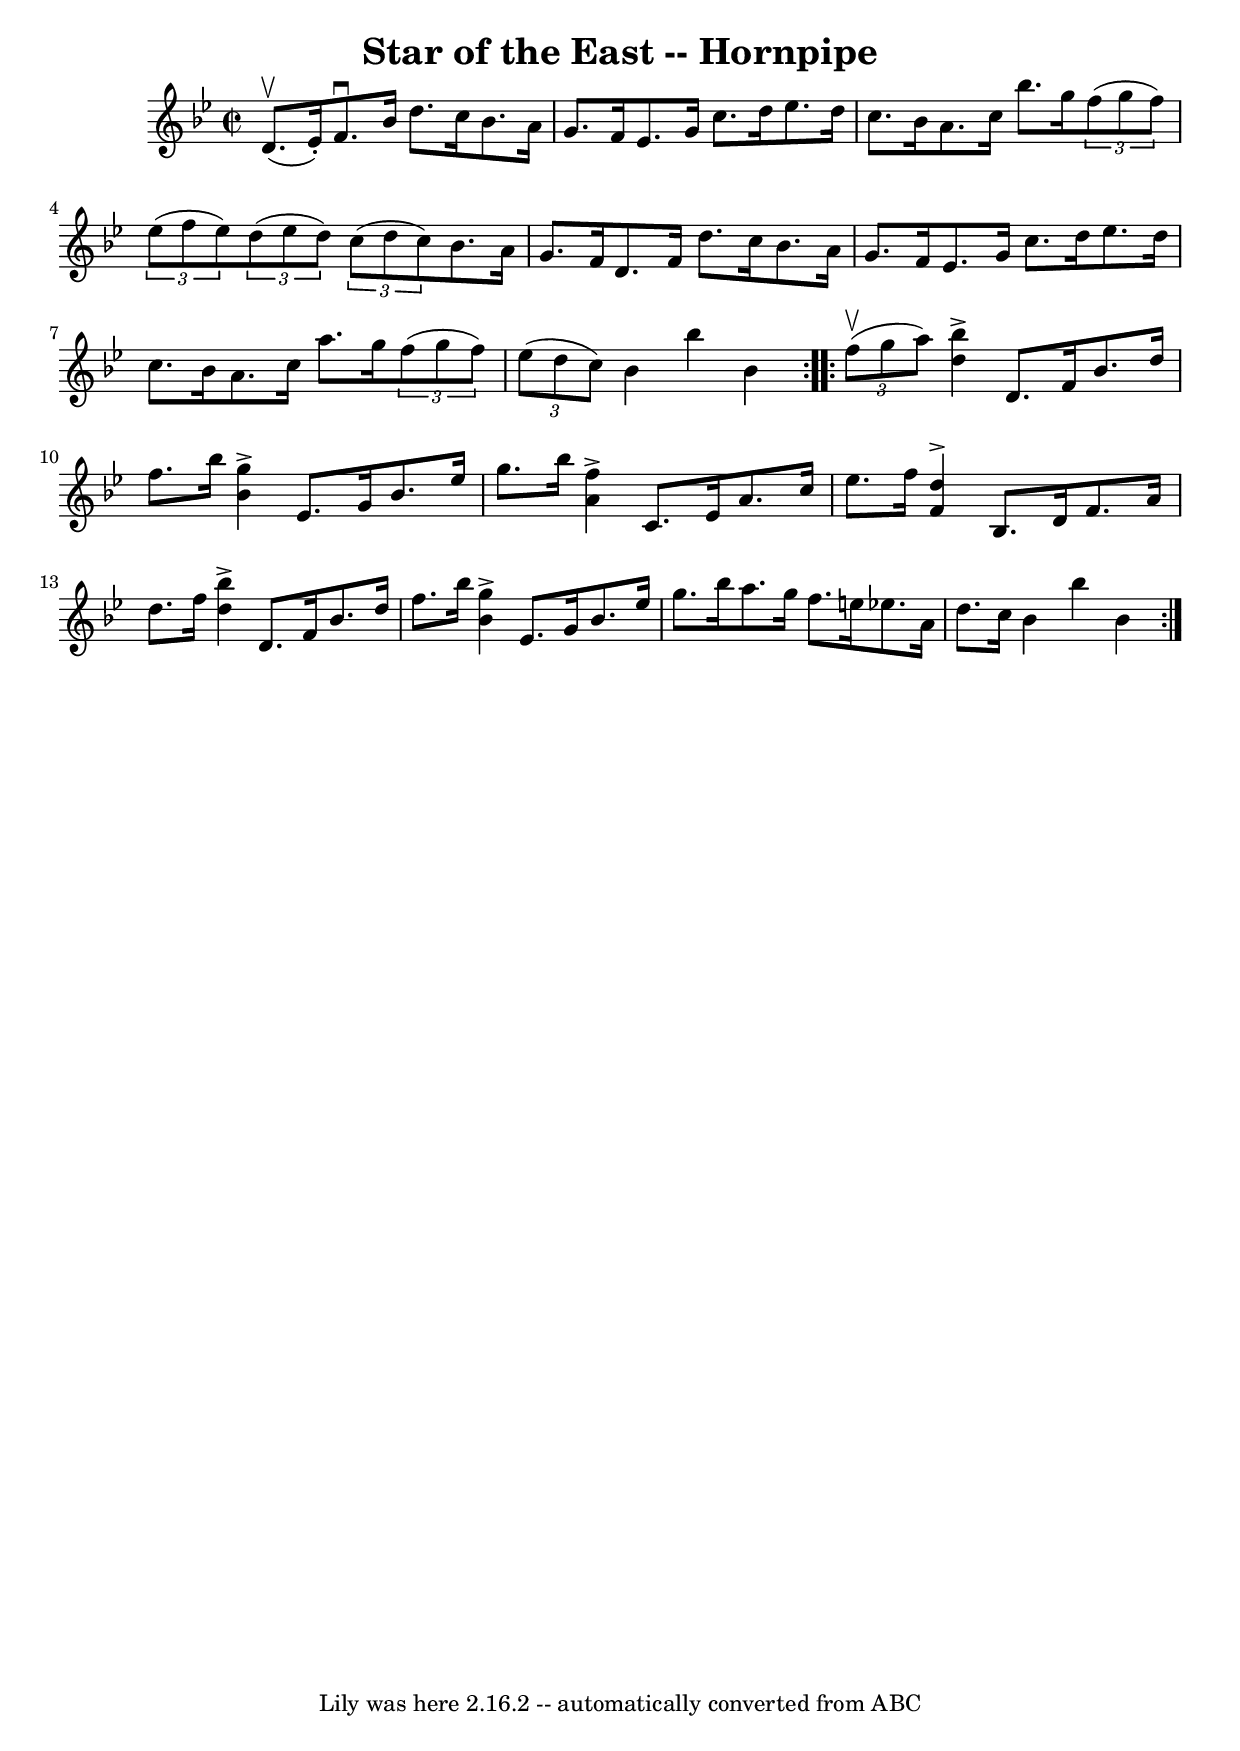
\version "2.16.2"
\include "Mammoth.ily"
\header {
  %% book = "Cole's 1000 Fiddle Tunes"
 crossRefNumber = "1"
 footnotes = ""
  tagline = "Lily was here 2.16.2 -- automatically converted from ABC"
  title = "Star of the East -- Hornpipe"

}
voicedefault =  {



  \repeat volta 2 {

    \override Staff.TimeSignature #'style = #'C
    \time 2/2      \key bf \major d'8. (^\upbow ef'16-.)  |
 f'8.^\downbow bf'16 d''8. c''16 bf'8. a'16 g'8. f'16   |
 ef'8. g'16 c''8. d''16 ef''8. d''16 c''8. bf'16   |
 a'8. c''16 bf''8. g''16    \times 2/3 { f''8 (
					 g''8 f''8) 
					   }   \times 2/3 { ef''8 (f''8 ef''8)  							  }  |
    
    \times 2/3 { d''8 (ef''8 d''8) 
	       }   \times 2/3 { c''8 (d''8    
				c''8)  			      } bf'8. a'16 g'8. f'16   |
 d'8. f'16 d''8. c''16 bf'8. a'16 g'8. f'16   |
 ef'8. g'16 c''8. d''16 ef''8. d''16 c''8. bf'16   |
 a'8. c''16    
 a''8. g''16    \times 2/3 { f''8 (g''8 f''8) 
			      }   \times 2/3 {   
				ef''8 (d''8 c''8)  			      }  |
 bf'4 bf''4 bf'4  
  }     

  \repeat volta 2 {
    \times 2/3 { f''8 (^\upbow g''8 a''8)  	       }  |
    
    << bf''4^\accent d''4   >> d'8. f'16 bf'8. d''16 f''8. bf''16   |
    << g''4^\accent bf'4   >> ef'8. g'16 bf'8. ef''16 g''8. bf''16   |
    << f''4^\accent a'4   >> c'8. ef'16 a'8. c''16 ef''8. f''16   |
    << d''4^\accent f'4   >> bf8. d'16 f'8. a'16 d''8. f''16   |
    << bf''4^\accent d''4   >> d'8. f'16 bf'8. d''16 f''8. bf''16   |
    << g''4^\accent bf'4   >> ef'8. g'16 bf'8. ef''16 g''8. bf''16   |
 a''8. g''16 f''8. e''16 ef''!8. a'16 d''8. c''16   |
 bf'4 bf''4 bf'4  
  }   

}

\score{
  <<

    \context Staff="default"
    {
      \voicedefault 
      
    }

  >>
  \layout {
    
  }
  \midi {
  }

}
